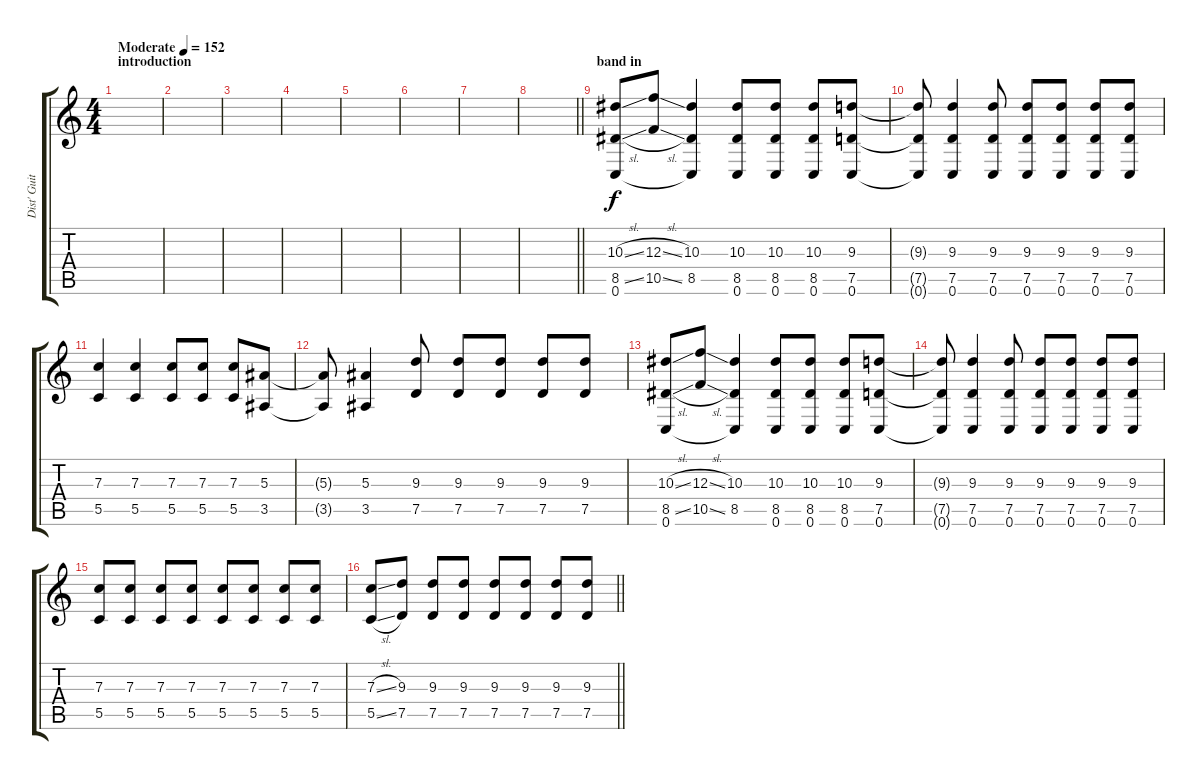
\track ("Dist' Guitar 1" "Dist' Guit") {instrument distortionguitar}
\staff {score tabs}
\tuning (D4 A3 F3 C3 G2 C2) {hide}
\ts (4 4)
\section ("" "introduction")
\tempo (152 "Moderate")
\clef g2
\ks c
|
|
|
|
|
|
|
\barLineRight lightlight
|
\section ("" "band in")
(10.3{sl} 8.5{sl} 0.6).8 (12.3{sl} 10.5{sl}).8 (10.3 8.5 0.6{t}).4 (10.3 8.5 0.6).8 (10.3 8.5 0.6).8 (10.3 8.5 0.6).8 (9.3 7.5 0.6).8 |
(9.3{t} 7.5{t} 0.6{t}).8 (9.3 7.5 0.6).4 (9.3 7.5 0.6).8 (9.3 7.5 0.6).8 (9.3 7.5 0.6).8 (9.3 7.5 0.6).8 (9.3 7.5 0.6).8 |
(7.3 5.5).4 (7.3 5.5).4 (7.3 5.5).8 (7.3 5.5).8 (7.3 5.5).8 (5.3 3.5).8 |
(5.3{t} 3.5{t}).8 (5.3 3.5).4 (9.3 7.5).8 (9.3 7.5).8 (9.3 7.5).8 (9.3 7.5).8 (9.3 7.5).8 |
(10.3{sl} 8.5{sl} 0.6).8 (12.3{sl} 10.5{sl}).8 (10.3 8.5 0.6{t}).4 (10.3 8.5 0.6).8 (10.3 8.5 0.6).8 (10.3 8.5 0.6).8 (9.3 7.5 0.6).8 |
(9.3{t} 7.5{t} 0.6{t}).8 (9.3 7.5 0.6).4 (9.3 7.5 0.6).8 (9.3 7.5 0.6).8 (9.3 7.5 0.6).8 (9.3 7.5 0.6).8 (9.3 7.5 0.6).8 |
(7.3 5.5).8 (7.3 5.5).8 (7.3 5.5).8 (7.3 5.5).8 (7.3 5.5).8 (7.3 5.5).8 (7.3 5.5).8 (7.3 5.5).8 |
\barLineRight lightlight
(7.3{sl} 5.5{sl}).8 (9.3 7.5).8 (9.3 7.5).8 (9.3 7.5).8 (9.3 7.5).8 (9.3 7.5).8 (9.3 7.5).8 (9.3 7.5).8
